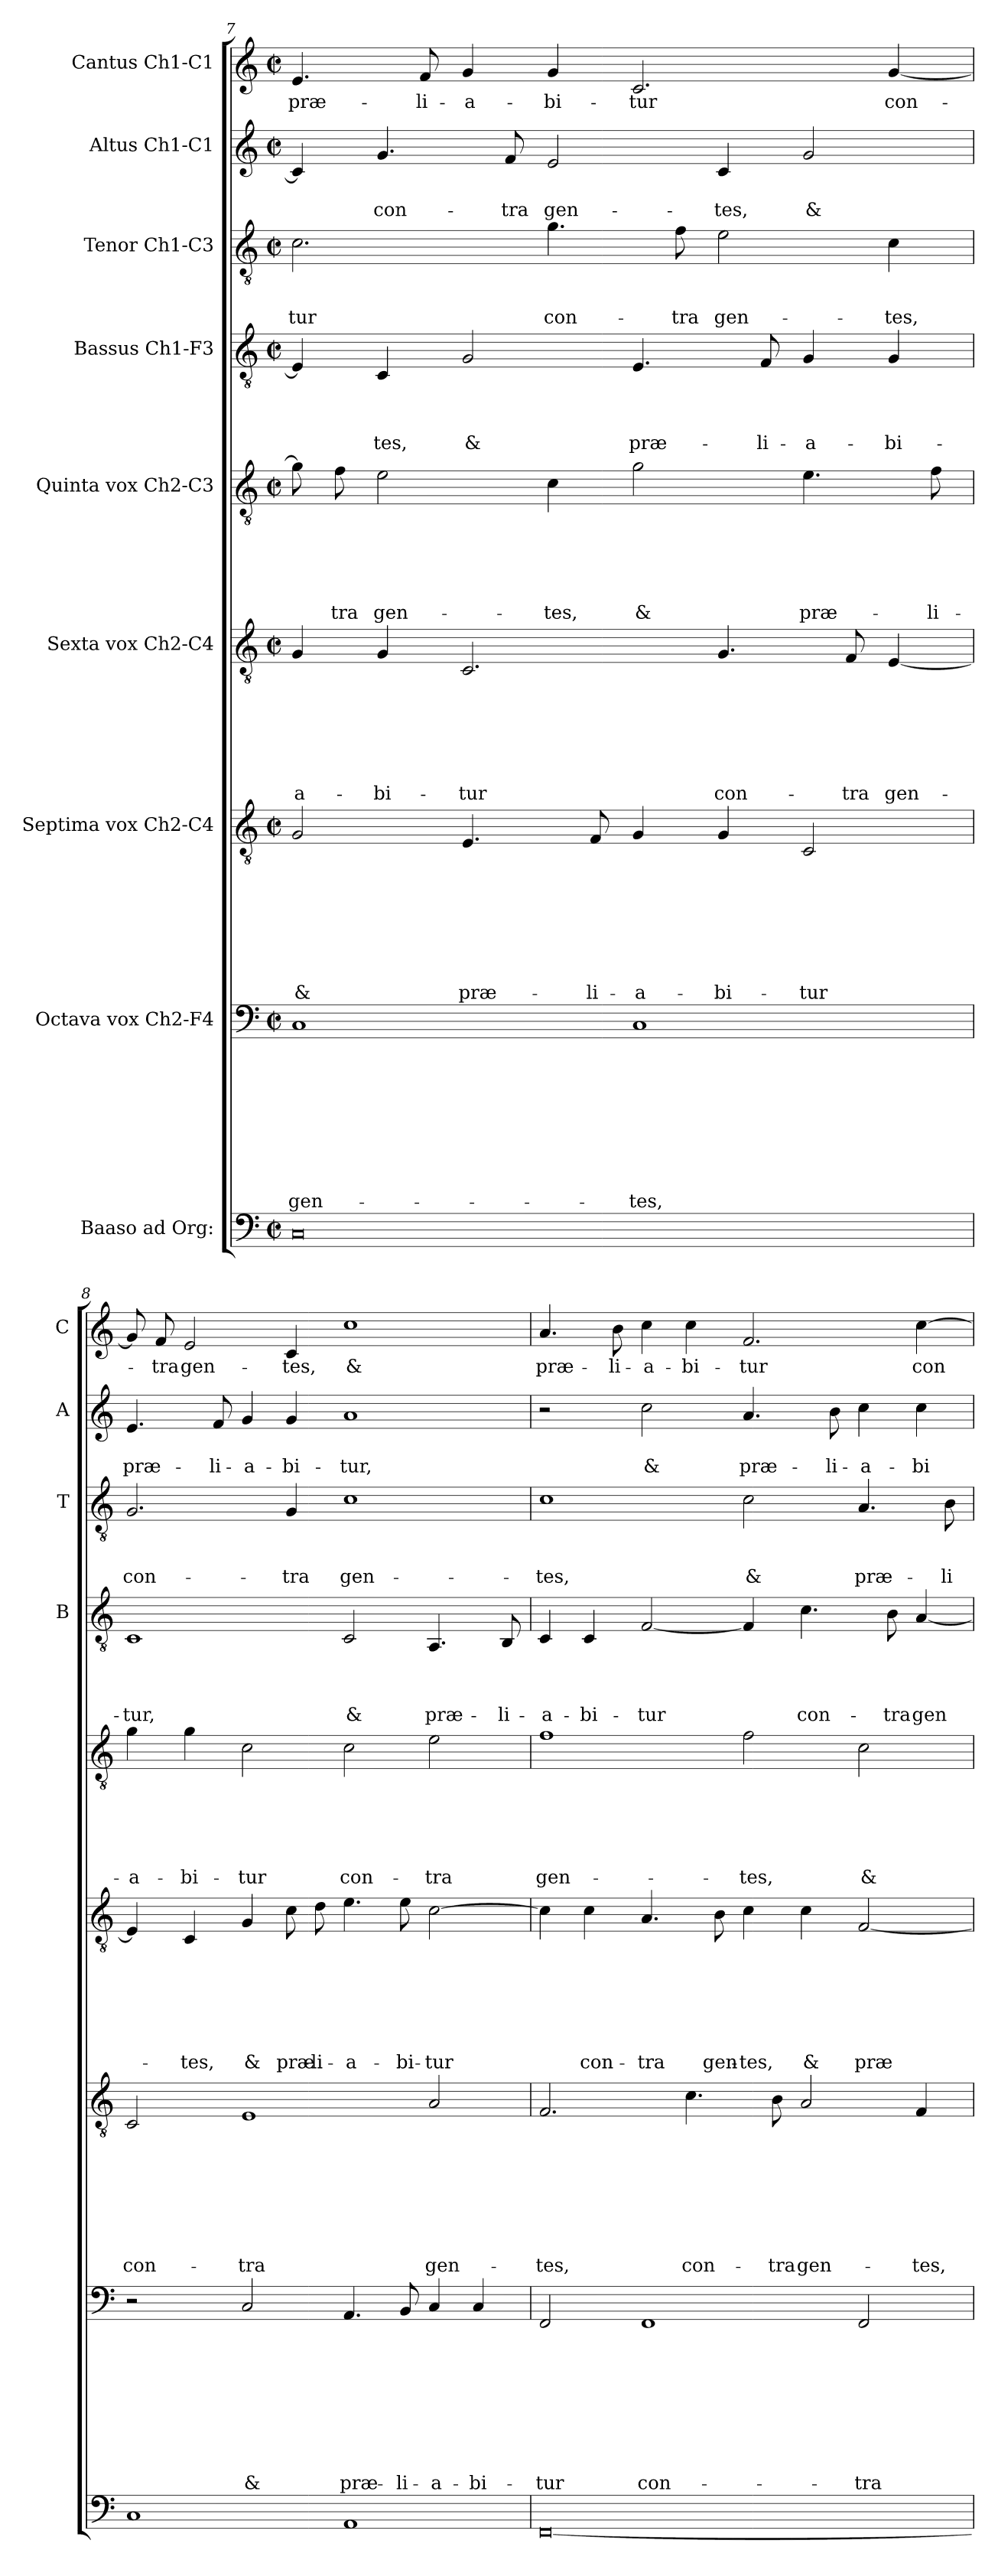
**kern	**kern	**text	**text	**text	**text	**text	**text	**text	**text	**text	**kern	**text	**text	**text	**text	**text	**text	**text	**text	**kern	**text	**text	**text	**text	**text	**text	**text	**kern	**text	**text	**text	**text	**text	**text	**kern	**text	**text	**text	**text	**kern	**text	**text	**text	**kern	**text	**text	**kern	**text
*part9	*part8	*part8	*part8	*part8	*part8	*part8	*part8	*part8	*part8	*part8	*part7	*part7	*part7	*part7	*part7	*part7	*part7	*part7	*part7	*part6	*part6	*part6	*part6	*part6	*part6	*part6	*part6	*part5	*part5	*part5	*part5	*part5	*part5	*part5	*part4	*part4	*part4	*part4	*part4	*part3	*part3	*part3	*part3	*part2	*part2	*part2	*part1	*part1
*staff9	*staff8	*staff8	*staff8	*staff8	*staff8	*staff8	*staff8	*staff8	*staff8	*staff8	*staff7	*staff7	*staff7	*staff7	*staff7	*staff7	*staff7	*staff7	*staff7	*staff6	*staff6	*staff6	*staff6	*staff6	*staff6	*staff6	*staff6	*staff5	*staff5	*staff5	*staff5	*staff5	*staff5	*staff5	*staff4	*staff4	*staff4	*staff4	*staff4	*staff3	*staff3	*staff3	*staff3	*staff2	*staff2	*staff2	*staff1	*staff1
*I"Baaso ad Org:	*I"Octava vox Ch2-F4	*	*	*	*	*	*	*	*	*	*I"Septima vox Ch2-C4	*	*	*	*	*	*	*	*	*I"Sexta vox Ch2-C4	*	*	*	*	*	*	*	*I"Quinta vox  Ch2-C3	*	*	*	*	*	*	*I"Bassus Ch1-F3	*	*	*	*	*I"Tenor Ch1-C3	*	*	*	*I"Altus Ch1-C1	*	*	*I"Cantus Ch1-C1	*
*	*	*	*	*	*	*	*	*	*	*	*	*	*	*	*	*	*	*	*	*	*	*	*	*	*	*	*	*	*	*	*	*	*	*	*I'B	*	*	*	*	*I'T	*	*	*	*I'A	*	*	*I'C	*
!!LO:PB:g=z
*clefF4	*clefF4	*	*	*	*	*	*	*	*	*	*clefGv2	*	*	*	*	*	*	*	*	*clefGv2	*	*	*	*	*	*	*	*clefGv2	*	*	*	*	*	*	*clefGv2	*	*	*	*	*clefGv2	*	*	*	*clefG2	*	*	*clefG2	*
*k[]	*k[]	*	*	*	*	*	*	*	*	*	*k[]	*	*	*	*	*	*	*	*	*k[]	*	*	*	*	*	*	*	*k[]	*	*	*	*	*	*	*k[]	*	*	*	*	*k[]	*	*	*	*k[]	*	*	*k[]	*
*C:	*C:	*	*	*	*	*	*	*	*	*	*C:	*	*	*	*	*	*	*	*	*C:	*	*	*	*	*	*	*	*C:	*	*	*	*	*	*	*C:	*	*	*	*	*C:	*	*	*	*C:	*	*	*C:	*
*M2/2	*M2/2	*	*	*	*	*	*	*	*	*	*M2/2	*	*	*	*	*	*	*	*	*M2/2	*	*	*	*	*	*	*	*M2/2	*	*	*	*	*	*	*M2/2	*	*	*	*	*M2/2	*	*	*	*M2/2	*	*	*M2/2	*
*met(c|)	*met(c|)	*	*	*	*	*	*	*	*	*	*met(c|)	*	*	*	*	*	*	*	*	*met(c|)	*	*	*	*	*	*	*	*met(c|)	*	*	*	*	*	*	*met(c|)	*	*	*	*	*met(c|)	*	*	*	*met(c|)	*	*	*met(c|)	*
=7	=7	=7	=7	=7	=7	=7	=7	=7	=7	=7	=7	=7	=7	=7	=7	=7	=7	=7	=7	=7	=7	=7	=7	=7	=7	=7	=7	=7	=7	=7	=7	=7	=7	=7	=7	=7	=7	=7	=7	=7	=7	=7	=7	=7	=7	=7	=7	=7
!	!	!	!	!	!	!	!	!	!	!LO:LY:b	!	!	!	!	!	!	!	!	!LO:LY:b	!	!	!	!	!	!	!	!LO:LY:b	!	!	!	!	!	!	!	!	!	!	!	!	!	!	!	!LO:LY:b	!	!	!	!	!LO:LY:b
0C	1C	.	.	.	.	.	.	.	.	gen-	2G/	.	.	.	.	.	.	.	&	4G/	.	.	.	.	.	.	-a-	8g\]	.	.	.	.	.	.	4E/]	.	.	.	.	2.c\	.	.	-tur	4c/]	.	.	4.e/	præ-
!	!	!	!	!	!	!	!	!	!	!	!	!	!	!	!	!	!	!	!	!	!	!	!	!	!	!	!	!	!	!	!	!	!	!LO:LY:b	!	!	!	!	!	!	!	!	!	!	!	!	!	!
.	.	.	.	.	.	.	.	.	.	.	.	.	.	.	.	.	.	.	.	.	.	.	.	.	.	.	.	8f\	.	.	.	.	.	-tra	.	.	.	.	.	.	.	.	.	.	.	.	.	.
!	!	!	!	!	!	!	!	!	!	!	!	!	!	!	!	!	!	!	!	!	!	!	!	!	!	!	!LO:LY:b	!	!	!	!	!	!	!LO:LY:b	!	!	!	!	!LO:LY:b	!	!	!	!	!	!	!LO:LY:b	!	!
.	.	.	.	.	.	.	.	.	.	.	.	.	.	.	.	.	.	.	.	4G/	.	.	.	.	.	.	-bi-	2e\	.	.	.	.	.	gen-	4C/	.	.	.	-tes,	.	.	.	.	4.g/	.	con-	.	.
!	!	!	!	!	!	!	!	!	!	!	!	!	!	!	!	!	!	!	!	!	!	!	!	!	!	!	!	!	!	!	!	!	!	!	!	!	!	!	!	!	!	!	!	!	!	!	!	!LO:LY:b
.	.	.	.	.	.	.	.	.	.	.	.	.	.	.	.	.	.	.	.	.	.	.	.	.	.	.	.	.	.	.	.	.	.	.	.	.	.	.	.	.	.	.	.	.	.	.	8f/	-li-
!	!	!	!	!	!	!	!	!	!	!	!	!	!	!	!	!	!	!	!LO:LY:b	!	!	!	!	!	!	!	!LO:LY:b	!	!	!	!	!	!	!	!	!	!	!	!LO:LY:b	!	!	!	!	!	!	!	!	!LO:LY:b
.	.	.	.	.	.	.	.	.	.	.	4.E/	.	.	.	.	.	.	.	præ-	2.C/	.	.	.	.	.	.	-tur	.	.	.	.	.	.	.	2G/	.	.	.	&	.	.	.	.	.	.	.	4g/	-a-
!	!	!	!	!	!	!	!	!	!	!	!	!	!	!	!	!	!	!	!	!	!	!	!	!	!	!	!	!	!	!	!	!	!	!	!	!	!	!	!	!	!	!	!	!	!	!LO:LY:b	!	!
.	.	.	.	.	.	.	.	.	.	.	.	.	.	.	.	.	.	.	.	.	.	.	.	.	.	.	.	.	.	.	.	.	.	.	.	.	.	.	.	.	.	.	.	8f/	.	-tra	.	.
!	!	!	!	!	!	!	!	!	!	!	!	!	!	!	!	!	!	!	!	!	!	!	!	!	!	!	!	!	!	!	!	!	!	!LO:LY:b	!	!	!	!	!	!	!	!	!LO:LY:b	!	!	!LO:LY:b	!	!LO:LY:b
.	.	.	.	.	.	.	.	.	.	.	.	.	.	.	.	.	.	.	.	.	.	.	.	.	.	.	.	4c\	.	.	.	.	.	-tes,	.	.	.	.	.	4.g\	.	.	con-	2e/	.	gen-	4g/	-bi-
!	!	!	!	!	!	!	!	!	!	!	!	!	!	!	!	!	!	!	!LO:LY:b	!	!	!	!	!	!	!	!	!	!	!	!	!	!	!	!	!	!	!	!	!	!	!	!	!	!	!	!	!
.	.	.	.	.	.	.	.	.	.	.	8F/	.	.	.	.	.	.	.	-li-	.	.	.	.	.	.	.	.	.	.	.	.	.	.	.	.	.	.	.	.	.	.	.	.	.	.	.	.	.
!	!	!	!	!	!	!	!	!	!	!LO:LY:b	!	!	!	!	!	!	!	!	!LO:LY:b	!	!	!	!	!	!	!	!	!	!	!	!	!	!	!LO:LY:b	!	!	!	!	!LO:LY:b	!	!	!	!	!	!	!	!	!LO:LY:b
.	1C	.	.	.	.	.	.	.	.	-tes,	4G/	.	.	.	.	.	.	.	-a-	.	.	.	.	.	.	.	.	2g\	.	.	.	.	.	&	4.E/	.	.	.	præ-	.	.	.	.	.	.	.	2.c/	-tur
!	!	!	!	!	!	!	!	!	!	!	!	!	!	!	!	!	!	!	!	!	!	!	!	!	!	!	!	!	!	!	!	!	!	!	!	!	!	!	!	!	!	!	!LO:LY:b	!	!	!	!	!
.	.	.	.	.	.	.	.	.	.	.	.	.	.	.	.	.	.	.	.	.	.	.	.	.	.	.	.	.	.	.	.	.	.	.	.	.	.	.	.	8f\	.	.	-tra	.	.	.	.	.
!	!	!	!	!	!	!	!	!	!	!	!	!	!	!	!	!	!	!	!LO:LY:b	!	!	!	!	!	!	!	!LO:LY:b	!	!	!	!	!	!	!	!	!	!	!	!	!	!	!	!LO:LY:b	!	!	!LO:LY:b	!	!
.	.	.	.	.	.	.	.	.	.	.	4G/	.	.	.	.	.	.	.	-bi-	4.G/	.	.	.	.	.	.	con-	.	.	.	.	.	.	.	.	.	.	.	.	2e\	.	.	gen-	4c/	.	-tes,	.	.
!	!	!	!	!	!	!	!	!	!	!	!	!	!	!	!	!	!	!	!	!	!	!	!	!	!	!	!	!	!	!	!	!	!	!	!	!	!	!	!LO:LY:b	!	!	!	!	!	!	!	!	!
.	.	.	.	.	.	.	.	.	.	.	.	.	.	.	.	.	.	.	.	.	.	.	.	.	.	.	.	.	.	.	.	.	.	.	8F/	.	.	.	-li-	.	.	.	.	.	.	.	.	.
!	!	!	!	!	!	!	!	!	!	!	!	!	!	!	!	!	!	!	!LO:LY:b	!	!	!	!	!	!	!	!	!	!	!	!	!	!	!LO:LY:b	!	!	!	!	!LO:LY:b	!	!	!	!	!	!	!LO:LY:b	!	!
.	.	.	.	.	.	.	.	.	.	.	2C/	.	.	.	.	.	.	.	-tur	.	.	.	.	.	.	.	.	4.e\	.	.	.	.	.	præ-	4G/	.	.	.	-a-	.	.	.	.	2g/	.	&	.	.
!	!	!	!	!	!	!	!	!	!	!	!	!	!	!	!	!	!	!	!	!	!	!	!	!	!	!	!LO:LY:b	!	!	!	!	!	!	!	!	!	!	!	!	!	!	!	!	!	!	!	!	!
.	.	.	.	.	.	.	.	.	.	.	.	.	.	.	.	.	.	.	.	8F/	.	.	.	.	.	.	-tra	.	.	.	.	.	.	.	.	.	.	.	.	.	.	.	.	.	.	.	.	.
!	!	!	!	!	!	!	!	!	!	!	!	!	!	!	!	!	!	!	!	!	!	!	!	!	!	!	!LO:LY:b	!	!	!	!	!	!	!	!	!	!	!	!LO:LY:b	!	!	!	!LO:LY:b	!	!	!	!	!LO:LY:b
.	.	.	.	.	.	.	.	.	.	.	.	.	.	.	.	.	.	.	.	[4E/	.	.	.	.	.	.	gen-	.	.	.	.	.	.	.	4G/	.	.	.	-bi-	4c\	.	.	-tes,	.	.	.	[4g/	con-
!	!	!	!	!	!	!	!	!	!	!	!	!	!	!	!	!	!	!	!	!	!	!	!	!	!	!	!	!	!	!	!	!	!	!LO:LY:b	!	!	!	!	!	!	!	!	!	!	!	!	!	!
.	.	.	.	.	.	.	.	.	.	.	.	.	.	.	.	.	.	.	.	.	.	.	.	.	.	.	.	8f\	.	.	.	.	.	-li-	.	.	.	.	.	.	.	.	.	.	.	.	.	.
=8	=8	=8	=8	=8	=8	=8	=8	=8	=8	=8	=8	=8	=8	=8	=8	=8	=8	=8	=8	=8	=8	=8	=8	=8	=8	=8	=8	=8	=8	=8	=8	=8	=8	=8	=8	=8	=8	=8	=8	=8	=8	=8	=8	=8	=8	=8	=8	=8
!	!	!	!	!	!	!	!	!	!	!	!	!	!	!	!	!	!	!	!LO:LY:b	!	!	!	!	!	!	!	!	!	!	!	!	!	!	!LO:LY:b	!	!	!	!	!LO:LY:b	!	!	!	!LO:LY:b	!	!	!LO:LY:b	!	!
1C	2r	.	.	.	.	.	.	.	.	.	2C/	.	.	.	.	.	.	.	con-	4E/]	.	.	.	.	.	.	.	4g\	.	.	.	.	.	-a-	1C	.	.	.	-tur,	2.G/	.	.	con-	4.e/	.	præ-	8g/]	.
!	!	!	!	!	!	!	!	!	!	!	!	!	!	!	!	!	!	!	!	!	!	!	!	!	!	!	!	!	!	!	!	!	!	!	!	!	!	!	!	!	!	!	!	!	!	!	!	!LO:LY:b
.	.	.	.	.	.	.	.	.	.	.	.	.	.	.	.	.	.	.	.	.	.	.	.	.	.	.	.	.	.	.	.	.	.	.	.	.	.	.	.	.	.	.	.	.	.	.	8f/	-tra
!	!	!	!	!	!	!	!	!	!	!	!	!	!	!	!	!	!	!	!	!	!	!	!	!	!	!	!LO:LY:b	!	!	!	!	!	!	!LO:LY:b	!	!	!	!	!	!	!	!	!	!	!	!	!	!LO:LY:b
.	.	.	.	.	.	.	.	.	.	.	.	.	.	.	.	.	.	.	.	4C/	.	.	.	.	.	.	-tes,	4g\	.	.	.	.	.	-bi-	.	.	.	.	.	.	.	.	.	.	.	.	2e/	gen-
!	!	!	!	!	!	!	!	!	!	!	!	!	!	!	!	!	!	!	!	!	!	!	!	!	!	!	!	!	!	!	!	!	!	!	!	!	!	!	!	!	!	!	!	!	!	!LO:LY:b	!	!
.	.	.	.	.	.	.	.	.	.	.	.	.	.	.	.	.	.	.	.	.	.	.	.	.	.	.	.	.	.	.	.	.	.	.	.	.	.	.	.	.	.	.	.	8f/	.	-li-	.	.
!	!	!	!	!	!	!	!	!	!	!LO:LY:b	!	!	!	!	!	!	!	!	!LO:LY:b	!	!	!	!	!	!	!	!LO:LY:b	!	!	!	!	!	!	!LO:LY:b	!	!	!	!	!	!	!	!	!	!	!	!LO:LY:b	!	!
.	2C/	.	.	.	.	.	.	.	.	&	1E	.	.	.	.	.	.	.	-tra	4G/	.	.	.	.	.	.	&	2c\	.	.	.	.	.	-tur	.	.	.	.	.	.	.	.	.	4g/	.	-a-	.	.
!	!	!	!	!	!	!	!	!	!	!	!	!	!	!	!	!	!	!	!	!	!	!	!	!	!	!	!LO:LY:b	!	!	!	!	!	!	!	!	!	!	!	!	!	!	!	!LO:LY:b	!	!	!LO:LY:b	!	!LO:LY:b
.	.	.	.	.	.	.	.	.	.	.	.	.	.	.	.	.	.	.	.	8c\	.	.	.	.	.	.	præ-	.	.	.	.	.	.	.	.	.	.	.	.	4G/	.	.	-tra	4g/	.	-bi-	4c/	-tes,
!	!	!	!	!	!	!	!	!	!	!	!	!	!	!	!	!	!	!	!	!	!	!	!	!	!	!	!LO:LY:b	!	!	!	!	!	!	!	!	!	!	!	!	!	!	!	!	!	!	!	!	!
.	.	.	.	.	.	.	.	.	.	.	.	.	.	.	.	.	.	.	.	8d\	.	.	.	.	.	.	-li-	.	.	.	.	.	.	.	.	.	.	.	.	.	.	.	.	.	.	.	.	.
!	!	!	!	!	!	!	!	!	!	!LO:LY:b	!	!	!	!	!	!	!	!	!	!	!	!	!	!	!	!	!LO:LY:b	!	!	!	!	!	!	!LO:LY:b	!	!	!	!	!LO:LY:b	!	!	!	!LO:LY:b	!	!	!LO:LY:b	!	!LO:LY:b
1AA	4.AA/	.	.	.	.	.	.	.	.	præ-	.	.	.	.	.	.	.	.	.	4.e\	.	.	.	.	.	.	-a-	2c\	.	.	.	.	.	con-	2C/	.	.	.	&	1c	.	.	gen-	1a	.	-tur,	1cc	&
!	!	!	!	!	!	!	!	!	!	!LO:LY:b	!	!	!	!	!	!	!	!	!	!	!	!	!	!	!	!	!LO:LY:b	!	!	!	!	!	!	!	!	!	!	!	!	!	!	!	!	!	!	!	!	!
.	8BB/	.	.	.	.	.	.	.	.	-li-	.	.	.	.	.	.	.	.	.	8e\	.	.	.	.	.	.	-bi-	.	.	.	.	.	.	.	.	.	.	.	.	.	.	.	.	.	.	.	.	.
!	!	!	!	!	!	!	!	!	!	!LO:LY:b	!	!	!	!	!	!	!	!	!LO:LY:b	!	!	!	!	!	!	!	!LO:LY:b	!	!	!	!	!	!	!LO:LY:b	!	!	!	!	!LO:LY:b	!	!	!	!	!	!	!	!	!
.	4C/	.	.	.	.	.	.	.	.	-a-	2A/	.	.	.	.	.	.	.	gen-	[2c\	.	.	.	.	.	.	-tur	2e\	.	.	.	.	.	-tra	4.AA/	.	.	.	præ-	.	.	.	.	.	.	.	.	.
!	!	!	!	!	!	!	!	!	!	!LO:LY:b	!	!	!	!	!	!	!	!	!	!	!	!	!	!	!	!	!	!	!	!	!	!	!	!	!	!	!	!	!	!	!	!	!	!	!	!	!	!
.	4C/	.	.	.	.	.	.	.	.	-bi-	.	.	.	.	.	.	.	.	.	.	.	.	.	.	.	.	.	.	.	.	.	.	.	.	.	.	.	.	.	.	.	.	.	.	.	.	.	.
!	!	!	!	!	!	!	!	!	!	!	!	!	!	!	!	!	!	!	!	!	!	!	!	!	!	!	!	!	!	!	!	!	!	!	!	!	!	!	!LO:LY:b	!	!	!	!	!	!	!	!	!
.	.	.	.	.	.	.	.	.	.	.	.	.	.	.	.	.	.	.	.	.	.	.	.	.	.	.	.	.	.	.	.	.	.	.	8BB/	.	.	.	-li-	.	.	.	.	.	.	.	.	.
=9	=9	=9	=9	=9	=9	=9	=9	=9	=9	=9	=9	=9	=9	=9	=9	=9	=9	=9	=9	=9	=9	=9	=9	=9	=9	=9	=9	=9	=9	=9	=9	=9	=9	=9	=9	=9	=9	=9	=9	=9	=9	=9	=9	=9	=9	=9	=9	=9
!	!	!	!	!	!	!	!	!	!	!LO:LY:b	!	!	!	!	!	!	!	!	!LO:LY:b	!	!	!	!	!	!	!	!	!	!	!	!	!	!	!LO:LY:b	!	!	!	!	!LO:LY:b	!	!	!	!LO:LY:b	!	!	!	!	!LO:LY:b
[0FF	2FF/	.	.	.	.	.	.	.	.	-tur	2.F/	.	.	.	.	.	.	.	-tes,	4c\]	.	.	.	.	.	.	.	1f	.	.	.	.	.	gen-	4C/	.	.	.	-a-	1c	.	.	-tes,	2r	.	.	4.a/	præ-
!	!	!	!	!	!	!	!	!	!	!	!	!	!	!	!	!	!	!	!	!	!	!	!	!	!	!	!LO:LY:b	!	!	!	!	!	!	!	!	!	!	!	!LO:LY:b	!	!	!	!	!	!	!	!	!
.	.	.	.	.	.	.	.	.	.	.	.	.	.	.	.	.	.	.	.	4c\	.	.	.	.	.	.	con-	.	.	.	.	.	.	.	4C/	.	.	.	-bi-	.	.	.	.	.	.	.	.	.
!	!	!	!	!	!	!	!	!	!	!	!	!	!	!	!	!	!	!	!	!	!	!	!	!	!	!	!	!	!	!	!	!	!	!	!	!	!	!	!	!	!	!	!	!	!	!	!	!LO:LY:b
.	.	.	.	.	.	.	.	.	.	.	.	.	.	.	.	.	.	.	.	.	.	.	.	.	.	.	.	.	.	.	.	.	.	.	.	.	.	.	.	.	.	.	.	.	.	.	8b\	-li-
!	!	!	!	!	!	!	!	!	!	!LO:LY:b	!	!	!	!	!	!	!	!	!	!	!	!	!	!	!	!	!LO:LY:b	!	!	!	!	!	!	!	!	!	!	!	!LO:LY:b	!	!	!	!	!	!	!LO:LY:b	!	!LO:LY:b
.	1FF	.	.	.	.	.	.	.	.	con-	.	.	.	.	.	.	.	.	.	4.A/	.	.	.	.	.	.	-tra	.	.	.	.	.	.	.	[2F/	.	.	.	-tur	.	.	.	.	2cc\	.	&	4cc\	-a-
!	!	!	!	!	!	!	!	!	!	!	!	!	!	!	!	!	!	!	!LO:LY:b	!	!	!	!	!	!	!	!	!	!	!	!	!	!	!	!	!	!	!	!	!	!	!	!	!	!	!	!	!LO:LY:b
.	.	.	.	.	.	.	.	.	.	.	4.c\	.	.	.	.	.	.	.	con-	.	.	.	.	.	.	.	.	.	.	.	.	.	.	.	.	.	.	.	.	.	.	.	.	.	.	.	4cc\	-bi-
!	!	!	!	!	!	!	!	!	!	!	!	!	!	!	!	!	!	!	!	!	!	!	!	!	!	!	!LO:LY:b	!	!	!	!	!	!	!	!	!	!	!	!	!	!	!	!	!	!	!	!	!
.	.	.	.	.	.	.	.	.	.	.	.	.	.	.	.	.	.	.	.	8B\	.	.	.	.	.	.	gen-	.	.	.	.	.	.	.	.	.	.	.	.	.	.	.	.	.	.	.	.	.
!	!	!	!	!	!	!	!	!	!	!	!	!	!	!	!	!	!	!	!	!	!	!	!	!	!	!	!LO:LY:b	!	!	!	!	!	!	!LO:LY:b	!	!	!	!	!	!	!	!	!LO:LY:b	!	!	!LO:LY:b	!	!LO:LY:b
.	.	.	.	.	.	.	.	.	.	.	.	.	.	.	.	.	.	.	.	4c\	.	.	.	.	.	.	-tes,	2f\	.	.	.	.	.	-tes,	4F/]	.	.	.	.	2c\	.	.	&	4.a/	.	præ-	2.f/	-tur
!	!	!	!	!	!	!	!	!	!	!	!	!	!	!	!	!	!	!	!LO:LY:b	!	!	!	!	!	!	!	!	!	!	!	!	!	!	!	!	!	!	!	!	!	!	!	!	!	!	!	!	!
.	.	.	.	.	.	.	.	.	.	.	8B\	.	.	.	.	.	.	.	-tra	.	.	.	.	.	.	.	.	.	.	.	.	.	.	.	.	.	.	.	.	.	.	.	.	.	.	.	.	.
!	!	!	!	!	!	!	!	!	!	!	!	!	!	!	!	!	!	!	!LO:LY:b	!	!	!	!	!	!	!	!LO:LY:b	!	!	!	!	!	!	!	!	!	!	!	!LO:LY:b	!	!	!	!	!	!	!	!	!
.	.	.	.	.	.	.	.	.	.	.	2A/	.	.	.	.	.	.	.	gen-	4c\	.	.	.	.	.	.	&	.	.	.	.	.	.	.	4.c\	.	.	.	con-	.	.	.	.	.	.	.	.	.
!	!	!	!	!	!	!	!	!	!	!	!	!	!	!	!	!	!	!	!	!	!	!	!	!	!	!	!	!	!	!	!	!	!	!	!	!	!	!	!	!	!	!	!	!	!	!LO:LY:b	!	!
.	.	.	.	.	.	.	.	.	.	.	.	.	.	.	.	.	.	.	.	.	.	.	.	.	.	.	.	.	.	.	.	.	.	.	.	.	.	.	.	.	.	.	.	8b\	.	-li-	.	.
!	!	!	!	!	!	!	!	!	!	!LO:LY:b	!	!	!	!	!	!	!	!	!	!	!	!	!	!	!	!	!LO:LY:b	!	!	!	!	!	!	!LO:LY:b	!	!	!	!	!	!	!	!	!LO:LY:b	!	!	!LO:LY:b	!	!
.	2FF/	.	.	.	.	.	.	.	.	-tra	.	.	.	.	.	.	.	.	.	[2F/	.	.	.	.	.	.	præ-	2c\	.	.	.	.	.	&	.	.	.	.	.	4.A/	.	.	præ-	4cc\	.	-a-	.	.
!	!	!	!	!	!	!	!	!	!	!	!	!	!	!	!	!	!	!	!	!	!	!	!	!	!	!	!	!	!	!	!	!	!	!	!	!	!	!	!LO:LY:b	!	!	!	!	!	!	!	!	!
.	.	.	.	.	.	.	.	.	.	.	.	.	.	.	.	.	.	.	.	.	.	.	.	.	.	.	.	.	.	.	.	.	.	.	8B\	.	.	.	-tra	.	.	.	.	.	.	.	.	.
!	!	!	!	!	!	!	!	!	!	!	!	!	!	!	!	!	!	!	!LO:LY:b	!	!	!	!	!	!	!	!	!	!	!	!	!	!	!	!	!	!	!	!LO:LY:b	!	!	!	!	!	!	!LO:LY:b	!	!LO:LY:b
.	.	.	.	.	.	.	.	.	.	.	4F/	.	.	.	.	.	.	.	-tes,	.	.	.	.	.	.	.	.	.	.	.	.	.	.	.	[4A/	.	.	.	gen-	.	.	.	.	4cc\	.	-bi-	[4cc\	con-
!	!	!	!	!	!	!	!	!	!	!	!	!	!	!	!	!	!	!	!	!	!	!	!	!	!	!	!	!	!	!	!	!	!	!	!	!	!	!	!	!	!	!	!LO:LY:b	!	!	!	!	!
.	.	.	.	.	.	.	.	.	.	.	.	.	.	.	.	.	.	.	.	.	.	.	.	.	.	.	.	.	.	.	.	.	.	.	.	.	.	.	.	8B\	.	.	-li-	.	.	.	.	.
=	=	=	=	=	=	=	=	=	=	=	=	=	=	=	=	=	=	=	=	=	=	=	=	=	=	=	=	=	=	=	=	=	=	=	=	=	=	=	=	=	=	=	=	=	=	=	=	=
*-	*-	*-	*-	*-	*-	*-	*-	*-	*-	*-	*-	*-	*-	*-	*-	*-	*-	*-	*-	*-	*-	*-	*-	*-	*-	*-	*-	*-	*-	*-	*-	*-	*-	*-	*-	*-	*-	*-	*-	*-	*-	*-	*-	*-	*-	*-	*-	*-
